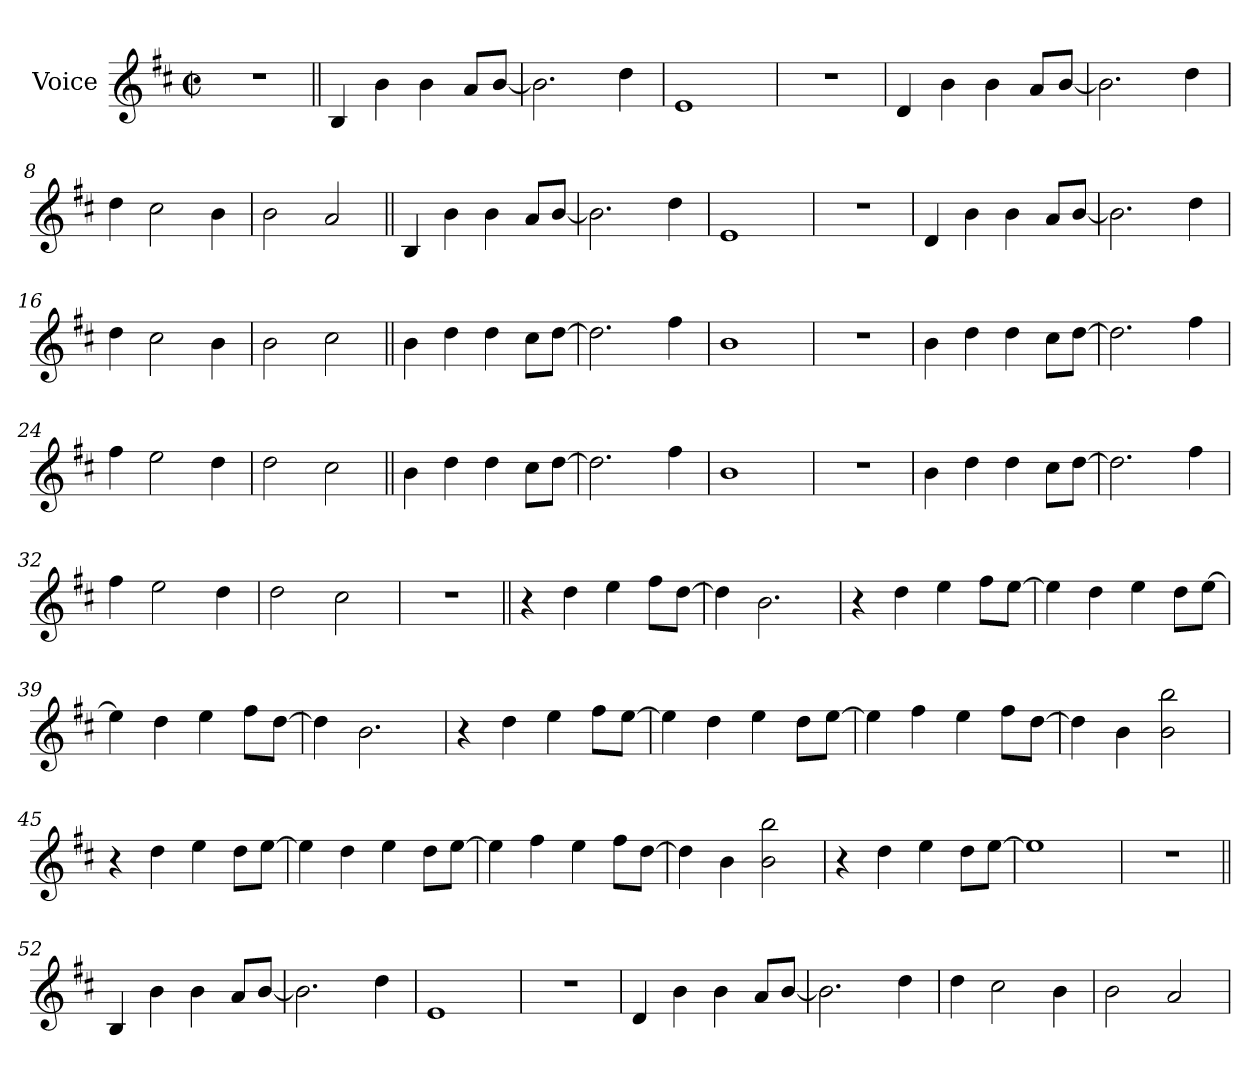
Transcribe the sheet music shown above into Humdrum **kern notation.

**kern
*part1
*staff1
*I"Voice
*I'Vc.
*clefG2
*k[f#c#]
*M2/2
*met(c|)
*MM220
=1
1r
=2||
4B
4b
4b
8aL
[8bJ
=3
2.b]
4dd
=4
1e
=5
1r
=6
4d
4b
4b
8aL
[8bJ
=7
2.b]
4dd
=8
4dd
2cc#
4b
=9
2b
2a
=10||
4B
4b
4b
8aL
[8bJ
=11
2.b]
4dd
=12
1e
=13
1r
=14
4d
4b
4b
8aL
[8bJ
=15
2.b]
4dd
=16
4dd
2cc#
4b
=17
2b
2cc#
=18||
4b
4dd
4dd
8cc#L
[8ddJ
=19
2.dd]
4ff#
=20
1b
=21
1r
=22
4b
4dd
4dd
8cc#L
[8ddJ
=23
2.dd]
4ff#
=24
4ff#
2ee
4dd
=25
2dd
2cc#
=26||
4b
4dd
4dd
8cc#L
[8ddJ
=27
2.dd]
4ff#
=28
1b
=29
1r
=30
4b
4dd
4dd
8cc#L
[8ddJ
=31
2.dd]
4ff#
=32
4ff#
2ee
4dd
=33
2dd
2cc#
=34
1r
=35||
4r
4dd
4ee
8ff#L
[8ddJ
=36
4dd]
2.b
=37
4r
4dd
4ee
8ff#L
[8eeJ
=38
4ee]
4dd
4ee
8ddL
[8eeJ
=39
4ee]
4dd
4ee
8ff#L
[8ddJ
=40
4dd]
2.b
=41
4r
4dd
4ee
8ff#L
[8eeJ
=42
4ee]
4dd
4ee
8ddL
[8eeJ
=43
4ee]
4ff#
4ee
8ff#L
[8ddJ
=44
4dd]
4b
2b 2bb
=45
4r
4dd
4ee
8ddL
[8eeJ
=46
4ee]
4dd
4ee
8ddL
[8eeJ
=47
4ee]
4ff#
4ee
8ff#L
[8ddJ
=48
4dd]
4b
2b 2bb
=49
4r
4dd
4ee
8ddL
[8eeJ
=50
1ee]
=51
1r
=52||
4B
4b
4b
8aL
[8bJ
=53
2.b]
4dd
=54
1e
=55
1r
=56
4d
4b
4b
8aL
[8bJ
=57
2.b]
4dd
=58
4dd
2cc#
4b
=59
2b
2a
=
*-
